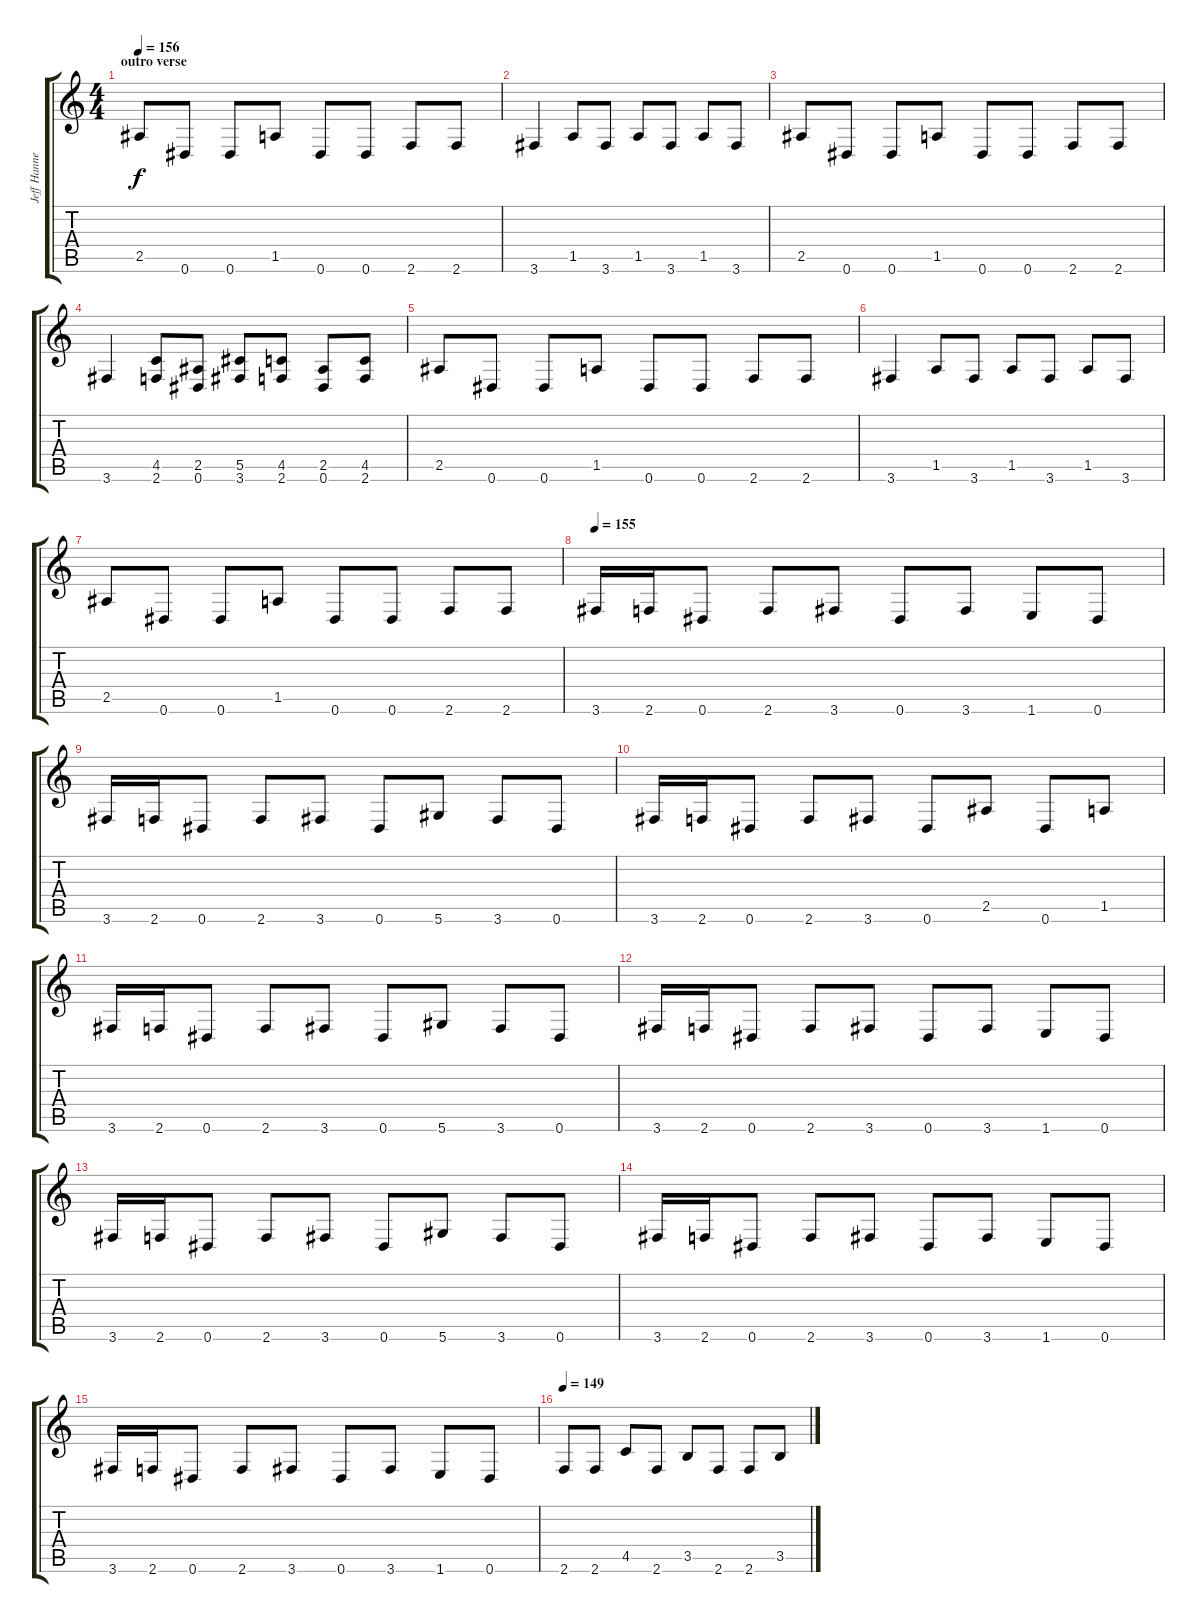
\track ("Jeff Hanneman" "Jeff Hanne") {instrument distortionguitar}
\staff {score tabs}
\tuning (Eb4 Bb3 Gb3 Db3 Ab2 Eb2) {hide}
\ts (4 4)
\section ("" "outro verse")
\tempo 156
\clef g2
\ks c
2.5.8{dy f} 0.6.8 0.6.8 1.5.8 0.6.8 0.6.8 2.6.8 2.6.8 |
3.6.4 1.5.8 3.6.8 1.5.8 3.6.8 1.5.8 3.6.8 |
2.5.8 0.6.8 0.6.8 1.5.8 0.6.8 0.6.8 2.6.8 2.6.8 |
3.6.4 (4.5 2.6).8 (2.5 0.6).8 (5.5 3.6).8 (4.5 2.6).8 (2.5 0.6).8 (4.5 2.6).8 |
2.5.8 0.6.8 0.6.8 1.5.8 0.6.8 0.6.8 2.6.8 2.6.8 |
3.6.4 1.5.8 3.6.8 1.5.8 3.6.8 1.5.8 3.6.8 |
2.5.8 0.6.8 0.6.8 1.5.8 0.6.8 0.6.8 2.6.8 2.6.8 |
\tempo 155
3.6.16 2.6.16 0.6.8 2.6.8 3.6.8 0.6.8 3.6.8 1.6.8 0.6.8 |
3.6.16 2.6.16 0.6.8 2.6.8 3.6.8 0.6.8 5.6.8 3.6.8 0.6.8 |
3.6.16 2.6.16 0.6.8 2.6.8 3.6.8 0.6.8 2.5.8 0.6.8 1.5.8 |
3.6.16 2.6.16 0.6.8 2.6.8 3.6.8 0.6.8 5.6.8 3.6.8 0.6.8 |
3.6.16 2.6.16 0.6.8 2.6.8 3.6.8 0.6.8 3.6.8 1.6.8 0.6.8 |
3.6.16 2.6.16 0.6.8 2.6.8 3.6.8 0.6.8 5.6.8 3.6.8 0.6.8 |
3.6.16 2.6.16 0.6.8 2.6.8 3.6.8 0.6.8 3.6.8 1.6.8 0.6.8 |
3.6.16 2.6.16 0.6.8 2.6.8 3.6.8 0.6.8 3.6.8 1.6.8 0.6.8 |
\tempo 149
2.6.8 2.6.8 4.5.8 2.6.8 3.5.8 2.6.8 2.6.8 3.5.8
